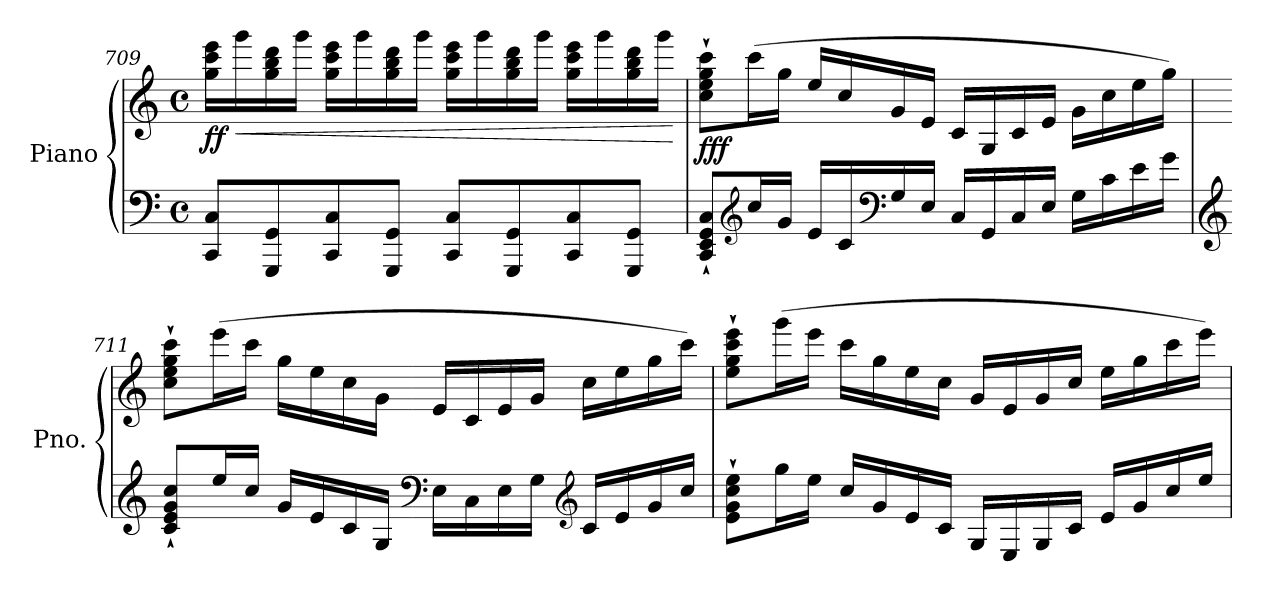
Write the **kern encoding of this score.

**kern	**kern	**dynam
*part1	*part1	*part1
*staff2	*staff1	*staff1/2
*I"Piano	*	*
*I'Pno.	*	*
!!LO:LB:g=z
*clefF4	*clefG2	*
*k[]	*k[]	*
*M4/4	*M4/4	*
*met(c)	*met(c)	*
=709	=709	=709
!	!	!LO:DY:b
8CC/ 8C/L	16gg\ 16ccc\ 16eee\LL	ff
!	!	!LO:HP:b
.	16ggg\	<
8GGG/ 8GG/	16gg\ 16bb\ 16ddd\	.
.	16ggg\JJ	.
8CC/ 8C/	16gg\ 16ccc\ 16eee\LL	.
.	16ggg\	.
8GGG/ 8GG/J	16gg\ 16bb\ 16ddd\	.
.	16ggg\JJ	.
8CC/ 8C/L	16gg\ 16ccc\ 16eee\LL	.
.	16ggg\	.
8GGG/ 8GG/	16gg\ 16bb\ 16ddd\	.
.	16ggg\JJ	.
8CC/ 8C/	16gg\ 16ccc\ 16eee\LL	.
.	16ggg\	.
8GGG/ 8GG/J	16gg\ 16bb\ 16ddd\	.
.	16ggg\JJ	.
.	.	[
=710	=710	=710
!	!	!LO:DY:b
8CC/` 8EE/` 8GG/` 8C/`L	8cc\` 8ee\` 8gg\` 8ccc\`L	fff
*clefG2	*	*
16cc/L	(16ccc\L	.
16g/JJ	16gg\JJ	.
16e/LL	16ee/LL	.
16c/	16cc/	.
*clefF4	*	*
16G/	16g/	.
16E/JJ	16e/JJ	.
16C/LL	16c/LL	.
16GG/	16G/	.
16C/	16c/	.
16E/JJ	16e/JJ	.
16G\LL	16g\LL	.
16c\	16cc\	.
16e\	16ee\	.
16g\JJ	16gg\JJ)	.
=711	=711	=711
*clefG2	*	*
8c/` 8e/` 8g/` 8cc/`L	8cc\` 8ee\` 8gg\` 8ccc\`L	.
16ee/L	(16eee\L	.
16cc/JJ	16ccc\JJ	.
16g/LL	16gg\LL	.
16e/	16ee\	.
16c/	16cc\	.
16G/JJ	16g\JJ	.
*clefF4	*	*
16E\LL	16e/LL	.
16C\	16c/	.
16E\	16e/	.
16G\JJ	16g/JJ	.
*clefG2	*	*
16c/LL	16cc\LL	.
16e/	16ee\	.
16g/	16gg\	.
16cc/JJ	16ccc\JJ)	.
!!LO:LB:g=z
=712	=712	=712
8e\` 8g\` 8cc\` 8ee\`L	8ee\` 8gg\` 8ccc\` 8eee\`L	.
16gg\L	(16ggg\L	.
16ee\JJ	16eee\JJ	.
16cc/LL	16ccc\LL	.
16g/	16gg\	.
16e/	16ee\	.
16c/JJ	16cc\JJ	.
16G/LL	16g/LL	.
16E/	16e/	.
16G/	16g/	.
16c/JJ	16cc/JJ	.
16e/LL	16ee\LL	.
16g/	16gg\	.
16cc/	16ccc\	.
16ee/JJ	16eee\JJ)	.
=	=	=
*-	*-	*-
